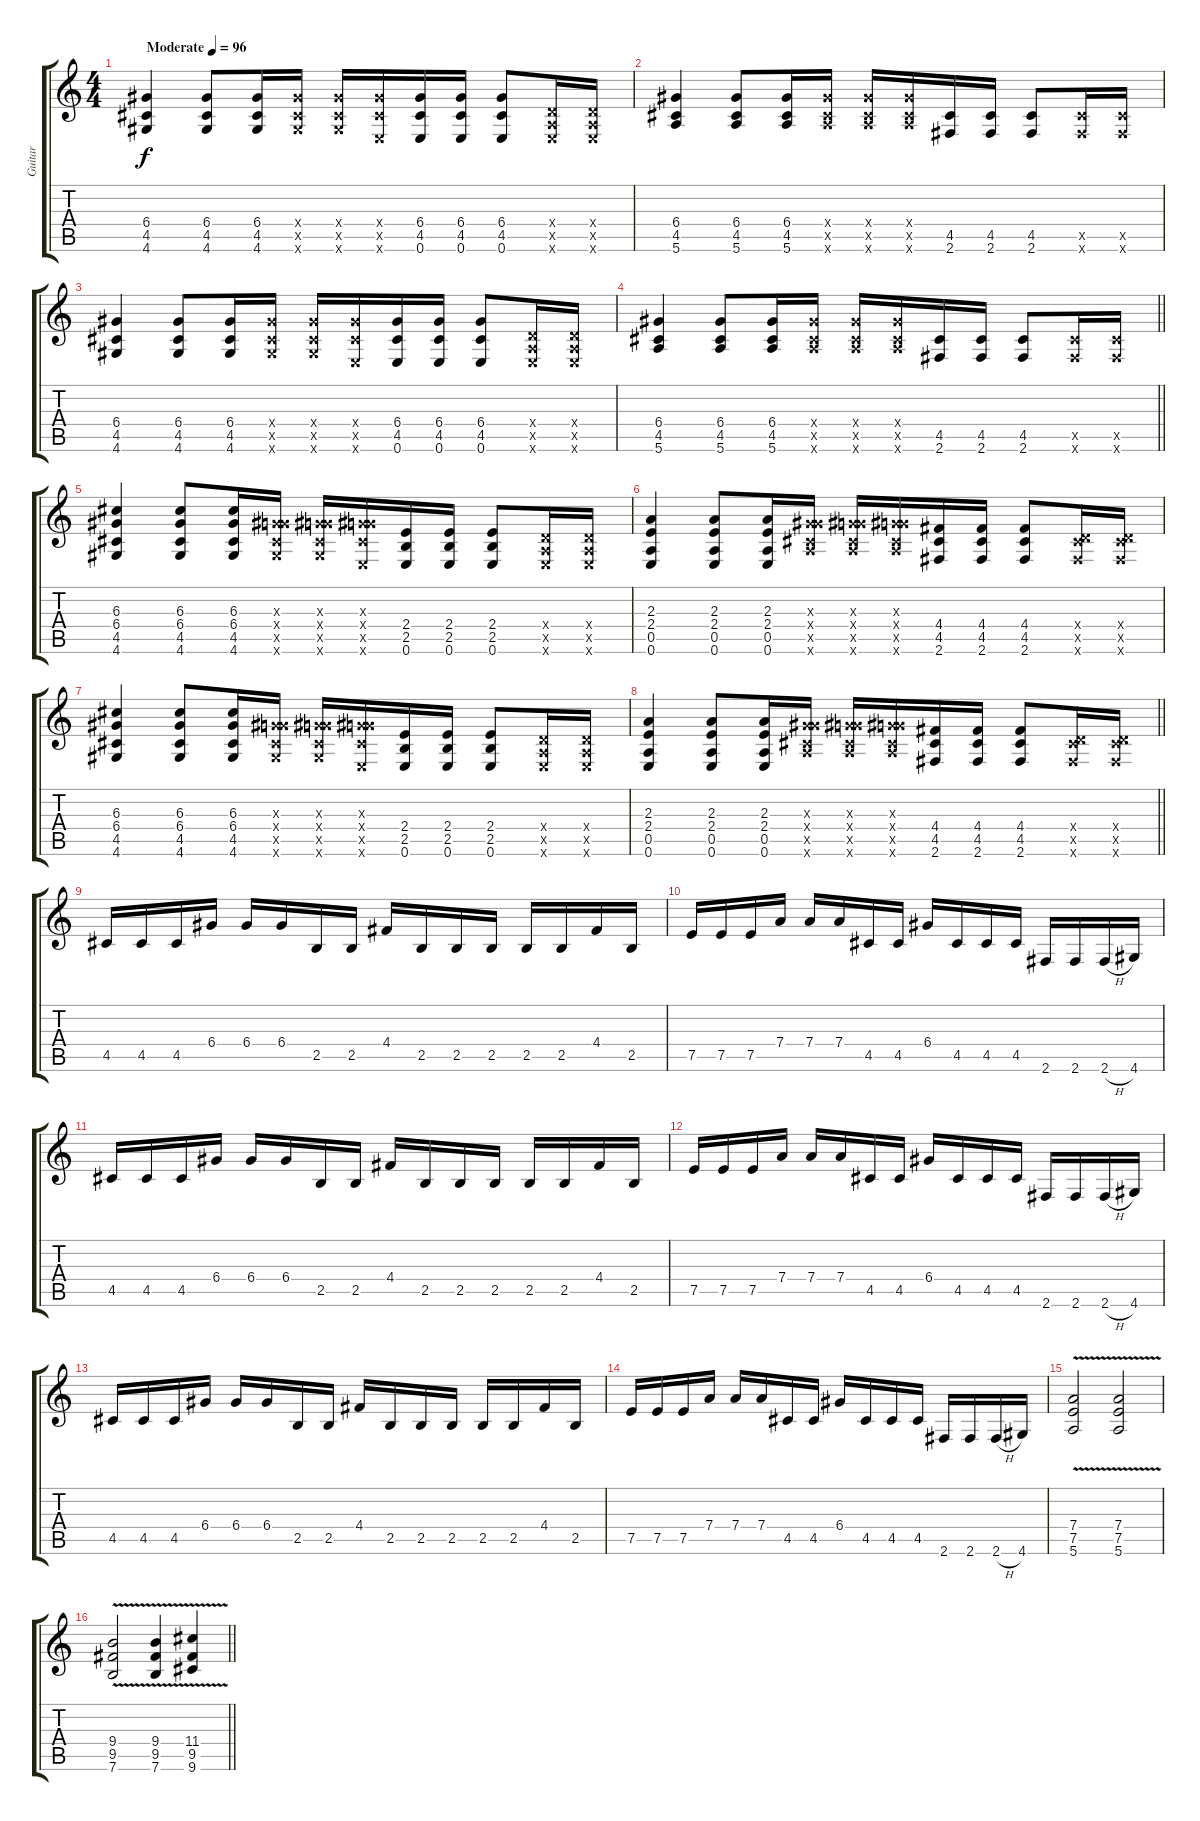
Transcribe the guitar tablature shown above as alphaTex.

\track ("Guitar" "Guitar") {instrument distortionguitar}
\staff {score tabs}
\tuning (E4 B3 G3 D3 A2 E2) {hide}
\ts (4 4)
\tempo (96 "Moderate")
\clef g2
\ks c
(6.4 4.5 4.6).4{dy f instrument distortionguitar} (6.4 4.5 4.6).8 (6.4 4.5 4.6).16 (6.4{x} 4.5{x} 4.6{x}).16 (6.4{x} 4.5{x} 4.6{x}).16 (6.4{x} 4.5{x} 0.6{x}).16 (6.4 4.5 0.6).16 (6.4 4.5 0.6).16 (6.4 4.5 0.6).8 (0.4{x} 0.5{x} 0.6{x}).16 (0.4{x} 0.5{x} 0.6{x}).16 |
(6.4 4.5 5.6).4 (6.4 4.5 5.6).8 (6.4 4.5 5.6).16 (6.4{x} 4.5{x} 5.6{x}).16 (6.4{x} 4.5{x} 5.6{x}).16 (6.4{x} 4.5{x} 5.6{x}).16 (4.5 2.6).16 (4.5 2.6).16 (4.5 2.6).8 (4.5{x} 2.6{x}).16 (4.5{x} 2.6{x}).16 |
(6.4 4.5 4.6).4 (6.4 4.5 4.6).8 (6.4 4.5 4.6).16 (6.4{x} 4.5{x} 4.6{x}).16 (6.4{x} 4.5{x} 4.6{x}).16 (6.4{x} 4.5{x} 0.6{x}).16 (6.4 4.5 0.6).16 (6.4 4.5 0.6).16 (6.4 4.5 0.6).8 (0.4{x} 0.5{x} 0.6{x}).16 (0.4{x} 0.5{x} 0.6{x}).16 |
\barLineRight lightlight
(6.4 4.5 5.6).4 (6.4 4.5 5.6).8 (6.4 4.5 5.6).16 (6.4{x} 4.5{x} 5.6{x}).16 (6.4{x} 4.5{x} 5.6{x}).16 (6.4{x} 4.5{x} 5.6{x}).16 (4.5 2.6).16 (4.5 2.6).16 (4.5 2.6).8 (4.5{x} 2.6{x}).16 (4.5{x} 2.6{x}).16 |
(6.3 6.4 4.5 4.6).4 (6.3 6.4 4.5 4.6).8 (6.3 6.4 4.5 4.6).16 (0.3{x} 6.4{x} 4.5{x} 4.6{x}).16 (0.3{x} 6.4{x} 4.5{x} 4.6{x}).16 (0.3{x} 6.4{x} 4.5{x} 0.6{x}).16 (2.4 2.5 0.6).16 (2.4 2.5 0.6).16 (2.4 2.5 0.6).8 (0.4{x} 0.5{x} 0.6{x}).16 (0.4{x} 0.5{x} 0.6{x}).16 |
(2.3 2.4 0.5 0.6).4 (2.3 2.4 0.5 0.6).8 (2.3 2.4 0.5 0.6).16 (0.3{x} 6.4{x} 4.5{x} 5.6{x}).16 (0.3{x} 6.4{x} 4.5{x} 5.6{x}).16 (0.3{x} 6.4{x} 4.5{x} 5.6{x}).16 (4.4 4.5 2.6).16 (4.4 4.5 2.6).16 (4.4 4.5 2.6).8 (0.4{x} 4.5{x} 2.6{x}).16 (0.4{x} 4.5{x} 2.6{x}).16 |
(6.3 6.4 4.5 4.6).4 (6.3 6.4 4.5 4.6).8 (6.3 6.4 4.5 4.6).16 (0.3{x} 6.4{x} 4.5{x} 4.6{x}).16 (0.3{x} 6.4{x} 4.5{x} 4.6{x}).16 (0.3{x} 6.4{x} 4.5{x} 0.6{x}).16 (2.4 2.5 0.6).16 (2.4 2.5 0.6).16 (2.4 2.5 0.6).8 (0.4{x} 0.5{x} 0.6{x}).16 (0.4{x} 0.5{x} 0.6{x}).16 |
\barLineRight lightlight
(2.3 2.4 0.5 0.6).4 (2.3 2.4 0.5 0.6).8 (2.3 2.4 0.5 0.6).16 (0.3{x} 6.4{x} 4.5{x} 5.6{x}).16 (0.3{x} 6.4{x} 4.5{x} 5.6{x}).16 (0.3{x} 6.4{x} 4.5{x} 5.6{x}).16 (4.4 4.5 2.6).16 (4.4 4.5 2.6).16 (4.4 4.5 2.6).8 (0.4{x} 4.5{x} 2.6{x}).16 (0.4{x} 4.5{x} 2.6{x}).16 |
4.5.16{instrument electricguitarmuted} 4.5.16 4.5.16 6.4.16 6.4.16 6.4.16 2.5.16 2.5.16 4.4.16 2.5.16 2.5.16 2.5.16 2.5.16 2.5.16 4.4.16 2.5.16 |
7.5.16 7.5.16 7.5.16 7.4.16 7.4.16 7.4.16 4.5.16 4.5.16 6.4.16 4.5.16 4.5.16 4.5.16 2.6.16 2.6.16 2.6{h}.16 4.6.16 |
4.5.16 4.5.16 4.5.16 6.4.16 6.4.16 6.4.16 2.5.16 2.5.16 4.4.16 2.5.16 2.5.16 2.5.16 2.5.16 2.5.16 4.4.16 2.5.16 |
7.5.16 7.5.16 7.5.16 7.4.16 7.4.16 7.4.16 4.5.16 4.5.16 6.4.16 4.5.16 4.5.16 4.5.16 2.6.16 2.6.16 2.6{h}.16 4.6.16 |
4.5.16 4.5.16 4.5.16 6.4.16 6.4.16 6.4.16 2.5.16 2.5.16 4.4.16 2.5.16 2.5.16 2.5.16 2.5.16 2.5.16 4.4.16 2.5.16 |
7.5.16{instrument overdrivenguitar} 7.5.16 7.5.16 7.4.16 7.4.16 7.4.16 4.5.16 4.5.16 6.4.16 4.5.16 4.5.16 4.5.16 2.6.16 2.6.16 2.6{h}.16 4.6.16 |
(7.4{v} 7.5{v} 5.6).2 (7.4{v} 7.5 5.6).2 |
\barLineRight lightlight
(9.4{v} 9.5{v} 7.6{v}).2 (9.4 9.5{v} 7.6).4 (11.4 9.5{v} 9.6).4
